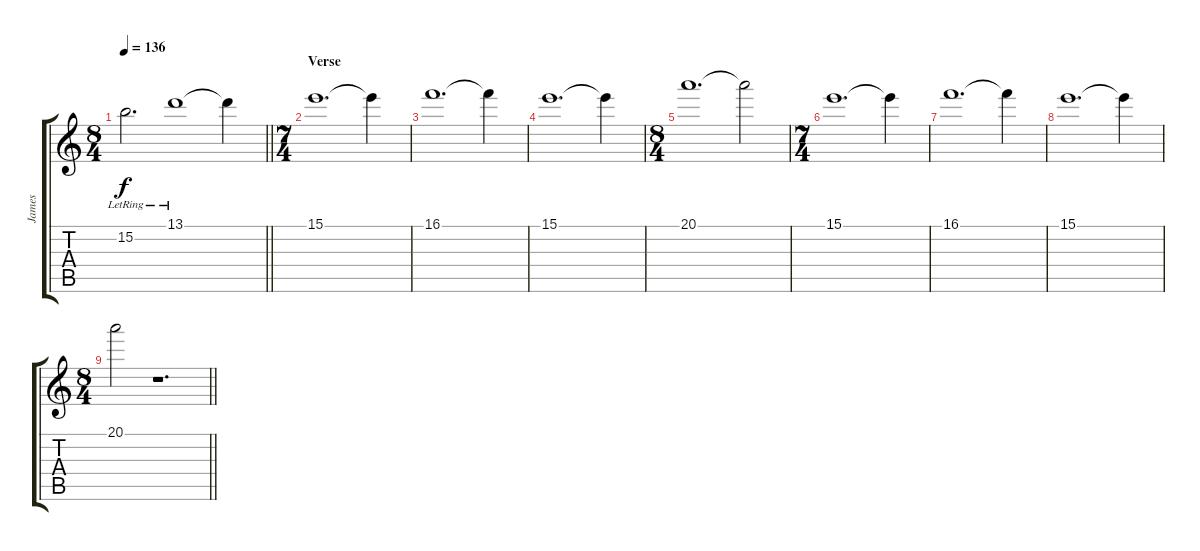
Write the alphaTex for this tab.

\track ("James" "James") {instrument electricguitarclean}
\staff {score tabs}
\tuning (Db4 Ab3 E3 B2 Gb2 Db2) {hide}
\ts (8 4)
\tempo 136
\clef g2
\barLineRight lightlight
\ks c
15.2{lr}.2{d dy f} 13.1{lr}.1 13.1{t}.4 |
\ts (7 4)
\section ("" "Verse")
15.1.1{d} 15.1{t}.4 |
16.1.1{d} 16.1{t}.4 |
15.1.1{d} 15.1{t}.4 |
\ts (8 4)
20.1.1{d} 20.1{t}.2 |
\ts (7 4)
15.1.1{d} 15.1{t}.4 |
16.1.1{d} 16.1{t}.4 |
15.1.1{d} 15.1{t}.4 |
\ts (8 4)
\barLineRight lightlight
20.1.2 r.1{d}
